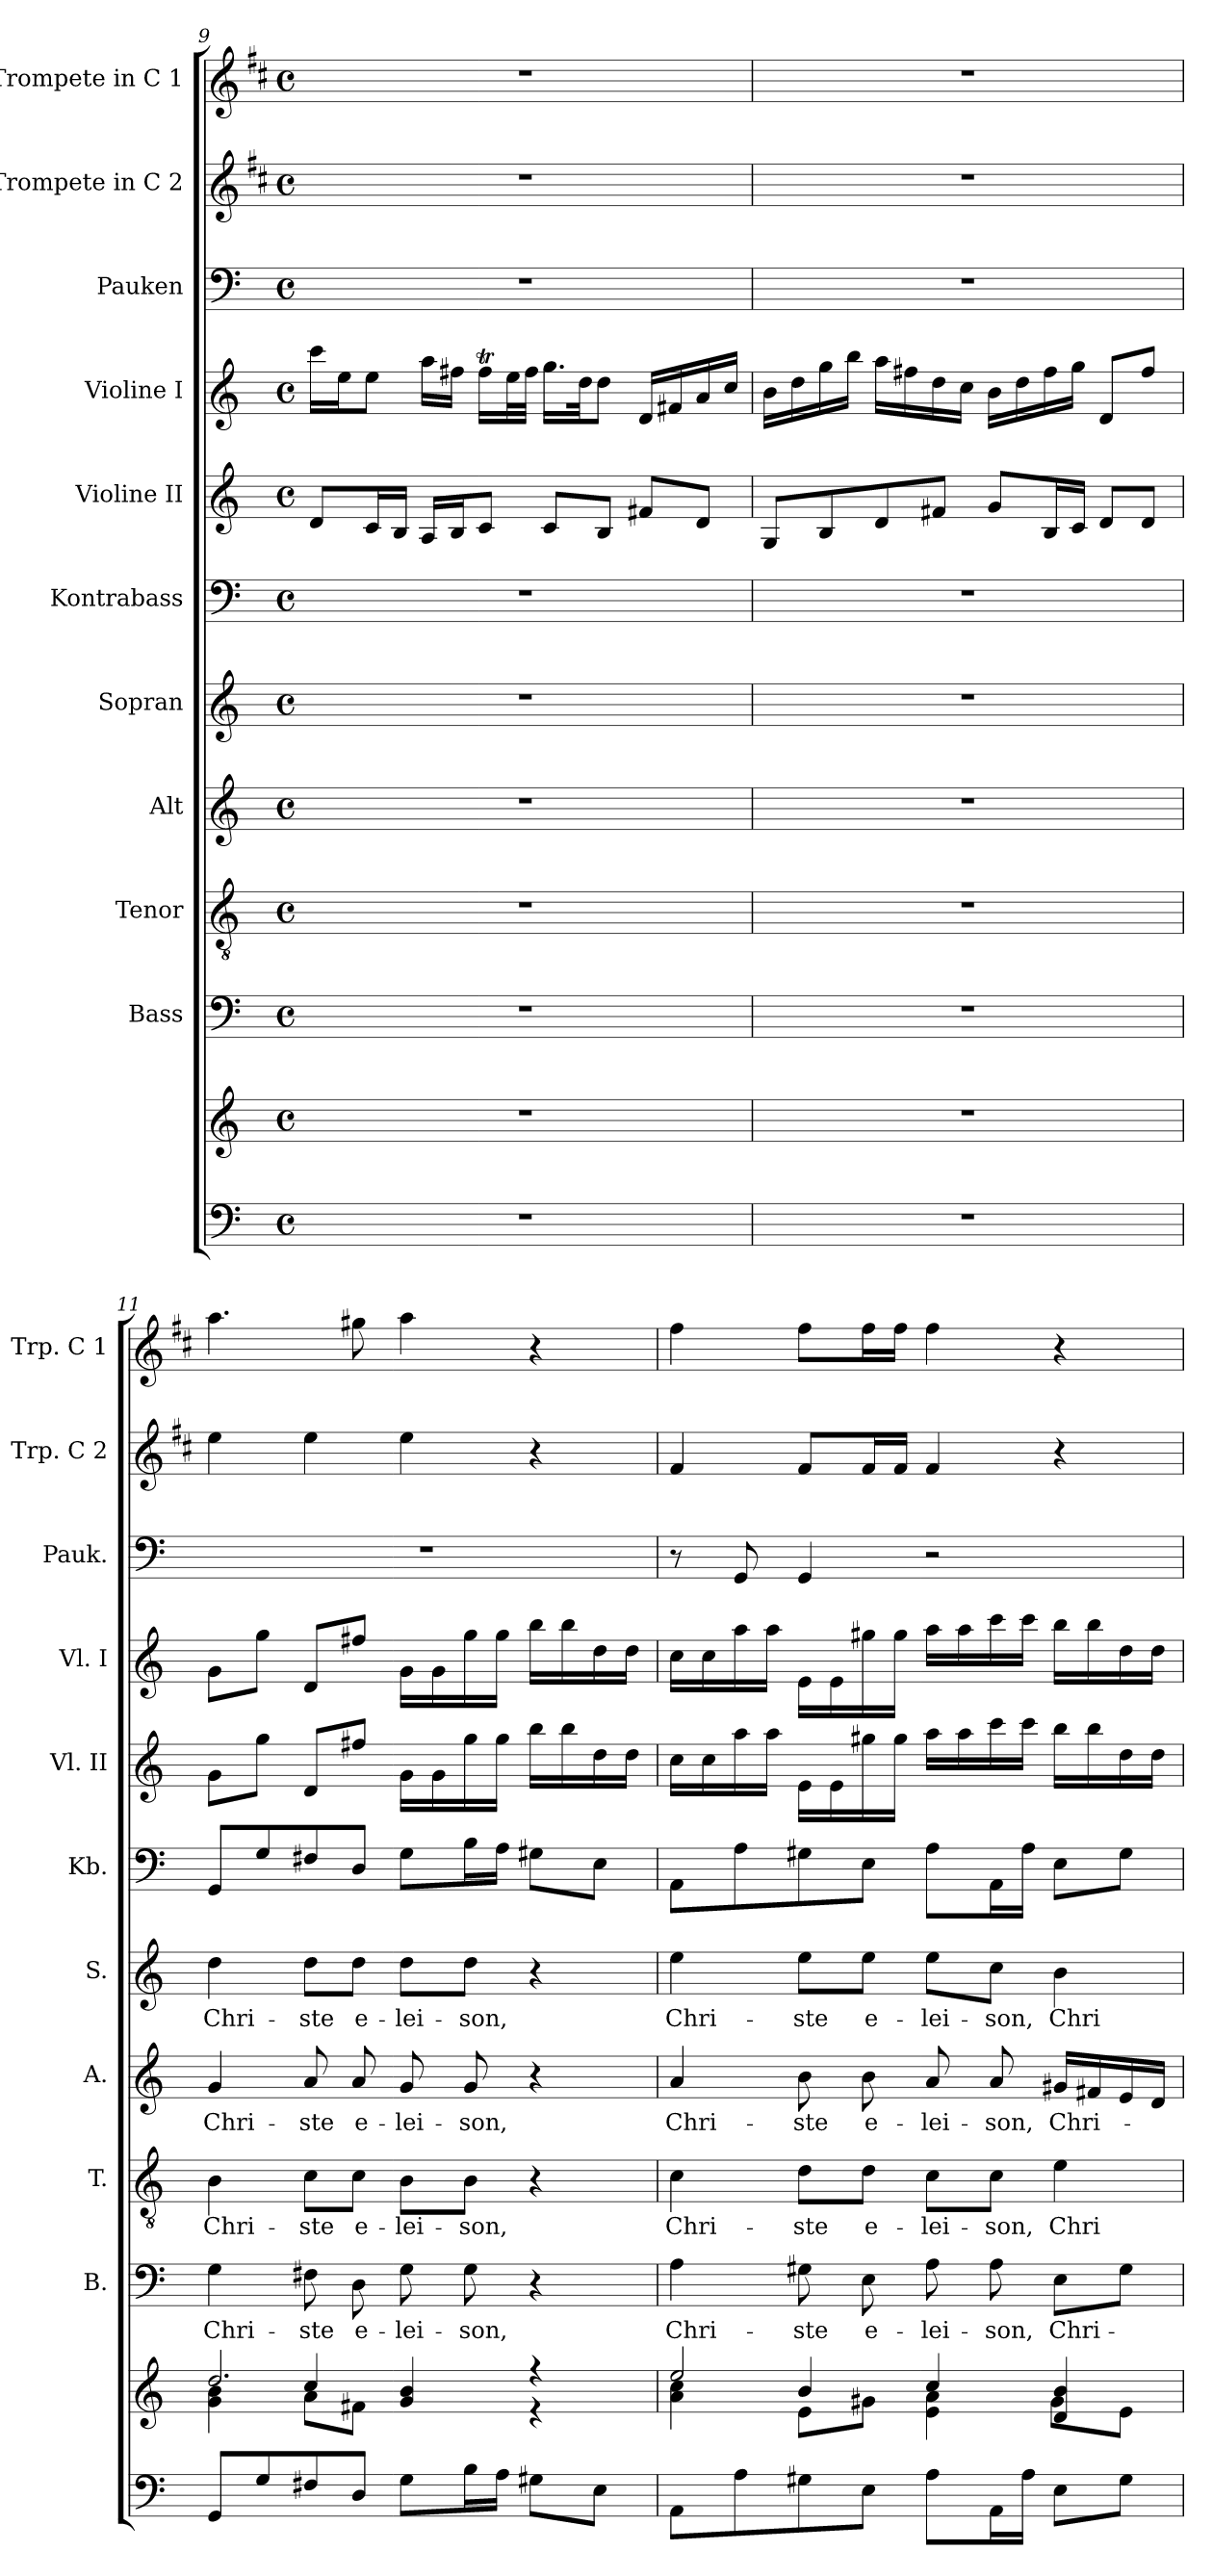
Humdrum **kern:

**kern	**kern	**kern	**text	**kern	**text	**kern	**text	**kern	**text	**kern	**kern	**kern	**kern	**kern	**kern
*part11	*part11	*part10	*part10	*part9	*part9	*part8	*part8	*part7	*part7	*part6	*part5	*part4	*part3	*part2	*part1
*staff12	*staff11	*staff10	*staff10	*staff9	*staff9	*staff8	*staff8	*staff7	*staff7	*staff6	*staff5	*staff4	*staff3	*staff2	*staff1
*	*	*I"Bass	*	*I"Tenor	*	*I"Alt	*	*I"Sopran	*	*I"Kontrabass	*I"Violine II	*I"Violine I	*I"Pauken	*I"Trompete in C 2	*I"Trompete in C 1
*	*	*I'B.	*	*I'T.	*	*I'A.	*	*I'S.	*	*I'Kb.	*I'Vl. II	*I'Vl. I	*I'Pauk.	*I'Trp. C 2	*I'Trp. C 1
*clefF4	*clefG2	*clefF4	*	*clefGv2	*	*clefG2	*	*clefG2	*	*clefF4	*clefG2	*clefG2	*clefF4	*clefG2	*clefG2
*	*	*	*	*	*	*	*	*	*	*ITrd7c12	*	*	*	*ITrd1c2	*ITrd1c2
*k[]	*k[]	*k[]	*	*k[]	*	*k[]	*	*k[]	*	*k[]	*k[]	*k[]	*k[]	*k[]	*k[]
*C:	*C:	*C:	*	*C:	*	*C:	*	*C:	*	*C:	*C:	*C:	*C:	*C:	*C:
*M4/4	*M4/4	*M4/4	*	*M4/4	*	*M4/4	*	*M4/4	*	*M4/4	*M4/4	*M4/4	*M4/4	*M4/4	*M4/4
*met(c)	*met(c)	*met(c)	*	*met(c)	*	*met(c)	*	*met(c)	*	*met(c)	*met(c)	*met(c)	*met(c)	*met(c)	*met(c)
=9	=9	=9	=9	=9	=9	=9	=9	=9	=9	=9	=9	=9	=9	=9	=9
1r	1r	1r	.	1r	.	1r	.	1r	.	1r	8d/L	16ccc\LL	1r	1r	1r
.	.	.	.	.	.	.	.	.	.	.	.	16ee\J	.	.	.
.	.	.	.	.	.	.	.	.	.	.	16c/L	8ee\J	.	.	.
.	.	.	.	.	.	.	.	.	.	.	16B/JJ	.	.	.	.
.	.	.	.	.	.	.	.	.	.	.	16A/LL	16aa\LL	.	.	.
.	.	.	.	.	.	.	.	.	.	.	16B/J	16ff#X\JJ	.	.	.
.	.	.	.	.	.	.	.	.	.	.	8c/J	16ff#t\LL	.	.	.
.	.	.	.	.	.	.	.	.	.	.	.	32ee\L	.	.	.
.	.	.	.	.	.	.	.	.	.	.	.	32ff#\JJJ	.	.	.
.	.	.	.	.	.	.	.	.	.	.	8c/L	16.gg\LL	.	.	.
.	.	.	.	.	.	.	.	.	.	.	.	32dd\Jk	.	.	.
.	.	.	.	.	.	.	.	.	.	.	8B/J	8dd\J	.	.	.
.	.	.	.	.	.	.	.	.	.	.	8f#X/L	16d/LL	.	.	.
.	.	.	.	.	.	.	.	.	.	.	.	16f#X/	.	.	.
.	.	.	.	.	.	.	.	.	.	.	8d/J	16a/	.	.	.
.	.	.	.	.	.	.	.	.	.	.	.	16cc/JJ	.	.	.
!!LO:PB:g=z
=10	=10	=10	=10	=10	=10	=10	=10	=10	=10	=10	=10	=10	=10	=10	=10
1r	1r	1r	.	1r	.	1r	.	1r	.	1r	8G/L	16b\LL	1r	1r	1r
.	.	.	.	.	.	.	.	.	.	.	.	16dd\	.	.	.
.	.	.	.	.	.	.	.	.	.	.	8B/	16gg\	.	.	.
.	.	.	.	.	.	.	.	.	.	.	.	16bb\JJ	.	.	.
.	.	.	.	.	.	.	.	.	.	.	8d/	16aa\LL	.	.	.
.	.	.	.	.	.	.	.	.	.	.	.	16ff#X\	.	.	.
.	.	.	.	.	.	.	.	.	.	.	8f#X/J	16dd\	.	.	.
.	.	.	.	.	.	.	.	.	.	.	.	16cc\JJ	.	.	.
.	.	.	.	.	.	.	.	.	.	.	8g/L	16b\LL	.	.	.
.	.	.	.	.	.	.	.	.	.	.	.	16dd\	.	.	.
.	.	.	.	.	.	.	.	.	.	.	16B/L	16ff#\	.	.	.
.	.	.	.	.	.	.	.	.	.	.	16c/JJ	16gg\JJ	.	.	.
.	.	.	.	.	.	.	.	.	.	.	8d/L	8d/L	.	.	.
.	.	.	.	.	.	.	.	.	.	.	8d/J	8ff#/J	.	.	.
=11	=11	=11	=11	=11	=11	=11	=11	=11	=11	=11	=11	=11	=11	=11	=11
*	*^	*	*	*	*	*	*	*	*	*	*	*	*	*	*
*	*	*^	*	*	*	*	*	*	*	*	*	*	*	*	*	*
!	!	!	!	!	!LO:LY:b	!	!LO:LY:b	!	!LO:LY:b	!	!LO:LY:b	!	!	!	!	!	!
8GG/L	2.dd/	4g\ 4b\	4ryy	4G\	Chri-	4B\	Chri-	4g/	Chri-	4dd\	Chri-	8GGG/L	8g\L	8g\L	1r	4dd\	4.gg\
8G/	.	.	.	.	.	.	.	.	.	.	.	8GG/	8gg\J	8gg\J	.	.	.
!	!	!	!	!	!LO:LY:b	!	!LO:LY:b	!	!LO:LY:b	!	!LO:LY:b	!	!	!	!	!	!
8F#X/	.	4cc/	8a\L	8F#X\	-ste	8c\L	-ste	8a/	-ste	8dd\L	-ste	8FF#X/	8d/L	8d/L	.	4dd\	.
!	!	!	!	!	!LO:LY:b	!	!LO:LY:b	!	!LO:LY:b	!	!LO:LY:b	!	!	!	!	!	!
8D/J	.	.	8f#X\J	8D\	e-	8c\J	e-	8a/	e-	8dd\J	e-	8DD/J	8ff#X/J	8ff#X/J	.	.	8ff#X\
!	!	!	!	!	!LO:LY:b	!	!LO:LY:b	!	!LO:LY:b	!	!LO:LY:b	!	!	!	!	!	!
8G\L	.	4g/ 4b/	2ryy	8G\	-lei-	8B\L	-lei-	8g/	-lei-	8dd\L	-lei-	8GG\L	16g\LL	16g\LL	.	4dd\	4gg\
.	.	.	.	.	.	.	.	.	.	.	.	.	16g\	16g\	.	.	.
!	!	!	!	!	!LO:LY:b	!	!LO:LY:b	!	!LO:LY:b	!	!LO:LY:b	!	!	!	!	!	!
16B\L	.	.	.	8G\	-son,	8B\J	-son,	8g/	-son,	8dd\J	-son,	16BB\L	16gg\	16gg\	.	.	.
16A\JJ	.	.	.	.	.	.	.	.	.	.	.	16AA\JJ	16gg\JJ	16gg\JJ	.	.	.
8G#X\L	4r	4r	.	4r	.	4r	.	4r	.	4r	.	8GG#X\L	16bb\LL	16bb\LL	.	4r	4r
.	.	.	.	.	.	.	.	.	.	.	.	.	16bb\	16bb\	.	.	.
8E\J	.	.	.	.	.	.	.	.	.	.	.	8EE\J	16dd\	16dd\	.	.	.
.	.	.	.	.	.	.	.	.	.	.	.	.	16dd\JJ	16dd\JJ	.	.	.
=12	=12	=12	=12	=12	=12	=12	=12	=12	=12	=12	=12	=12	=12	=12	=12	=12	=12
!	!	!	!	!	!LO:LY:b	!	!LO:LY:b	!	!LO:LY:b	!	!LO:LY:b	!	!	!	!	!	!
8AA\L	2ee/	4a\ 4cc\	4ryy	4A\	Chri-	4c\	Chri-	4a/	Chri-	4ee\	Chri-	8AAA\L	16cc\LL	16cc\LL	8r	4e/	4ee\
.	.	.	.	.	.	.	.	.	.	.	.	.	16cc\	16cc\	.	.	.
8A\	.	.	.	.	.	.	.	.	.	.	.	8AA\	16aa\	16aa\	8GG/	.	.
.	.	.	.	.	.	.	.	.	.	.	.	.	16aa\JJ	16aa\JJ	.	.	.
!	!	!	!	!	!LO:LY:b	!	!LO:LY:b	!	!LO:LY:b	!	!LO:LY:b	!	!	!	!	!	!
8G#X\	.	8e\L	4b/	8G#X\	-ste	8d\L	-ste	8b\	-ste	8ee\L	-ste	8GG#X\	16e\LL	16e\LL	4GG/	8e/L	8ee\L
.	.	.	.	.	.	.	.	.	.	.	.	.	16e\	16e\	.	.	.
!	!	!	!	!	!LO:LY:b	!	!LO:LY:b	!	!LO:LY:b	!	!LO:LY:b	!	!	!	!	!	!
8E\J	.	8g#X\J	.	8E\	e-	8d\J	e-	8b\	e-	8ee\J	e-	8EE\J	16gg#X\	16gg#X\	.	16e/L	16ee\L
.	.	.	.	.	.	.	.	.	.	.	.	.	16gg#\JJ	16gg#\JJ	.	16e/JJ	16ee\JJ
!	!	!	!	!	!LO:LY:b	!	!LO:LY:b	!	!LO:LY:b	!	!LO:LY:b	!	!	!	!	!	!
8A\L	4cc/	4e\ 4a\	2ryy	8A\	-lei-	8c\L	-lei-	8a/	-lei-	8ee\L	-lei-	8AA\L	16aa\LL	16aa\LL	2r	4e/	4ee\
.	.	.	.	.	.	.	.	.	.	.	.	.	16aa\	16aa\	.	.	.
!	!	!	!	!	!LO:LY:b	!	!LO:LY:b	!	!LO:LY:b	!	!LO:LY:b	!	!	!	!	!	!
16AA\L	.	.	.	8A\	-son,	8c\J	-son,	8a/	-son,	8cc\J	-son,	16AAA\L	16ccc\	16ccc\	.	.	.
16A\JJ	.	.	.	.	.	.	.	.	.	.	.	16AA\JJ	16ccc\JJ	16ccc\JJ	.	.	.
!	!	!	!	!	!LO:LY:b	!	!LO:LY:b	!	!LO:LY:b	!	!LO:LY:b	!	!	!	!	!	!
8E\L	4d/ 4b/	8g#\L	.	8E\L	Chri-	4e\	Chri-	16g#X/LL	Chri-	4b\	Chri-	8EE\L	16bb\LL	16bb\LL	.	4r	4r
.	.	.	.	.	.	.	.	16f#X/	.	.	.	.	16bb\	16bb\	.	.	.
8G#\J	.	8e\J	.	8G#\J	.	.	.	16e/	.	.	.	8GG#\J	16dd\	16dd\	.	.	.
.	.	.	.	.	.	.	.	16d/JJ	.	.	.	.	16dd\JJ	16dd\JJ	.	.	.
*	*v	*v	*v	*	*	*	*	*	*	*	*	*	*	*	*	*	*
=	=	=	=	=	=	=	=	=	=	=	=	=	=	=	=
*-	*-	*-	*-	*-	*-	*-	*-	*-	*-	*-	*-	*-	*-	*-	*-
